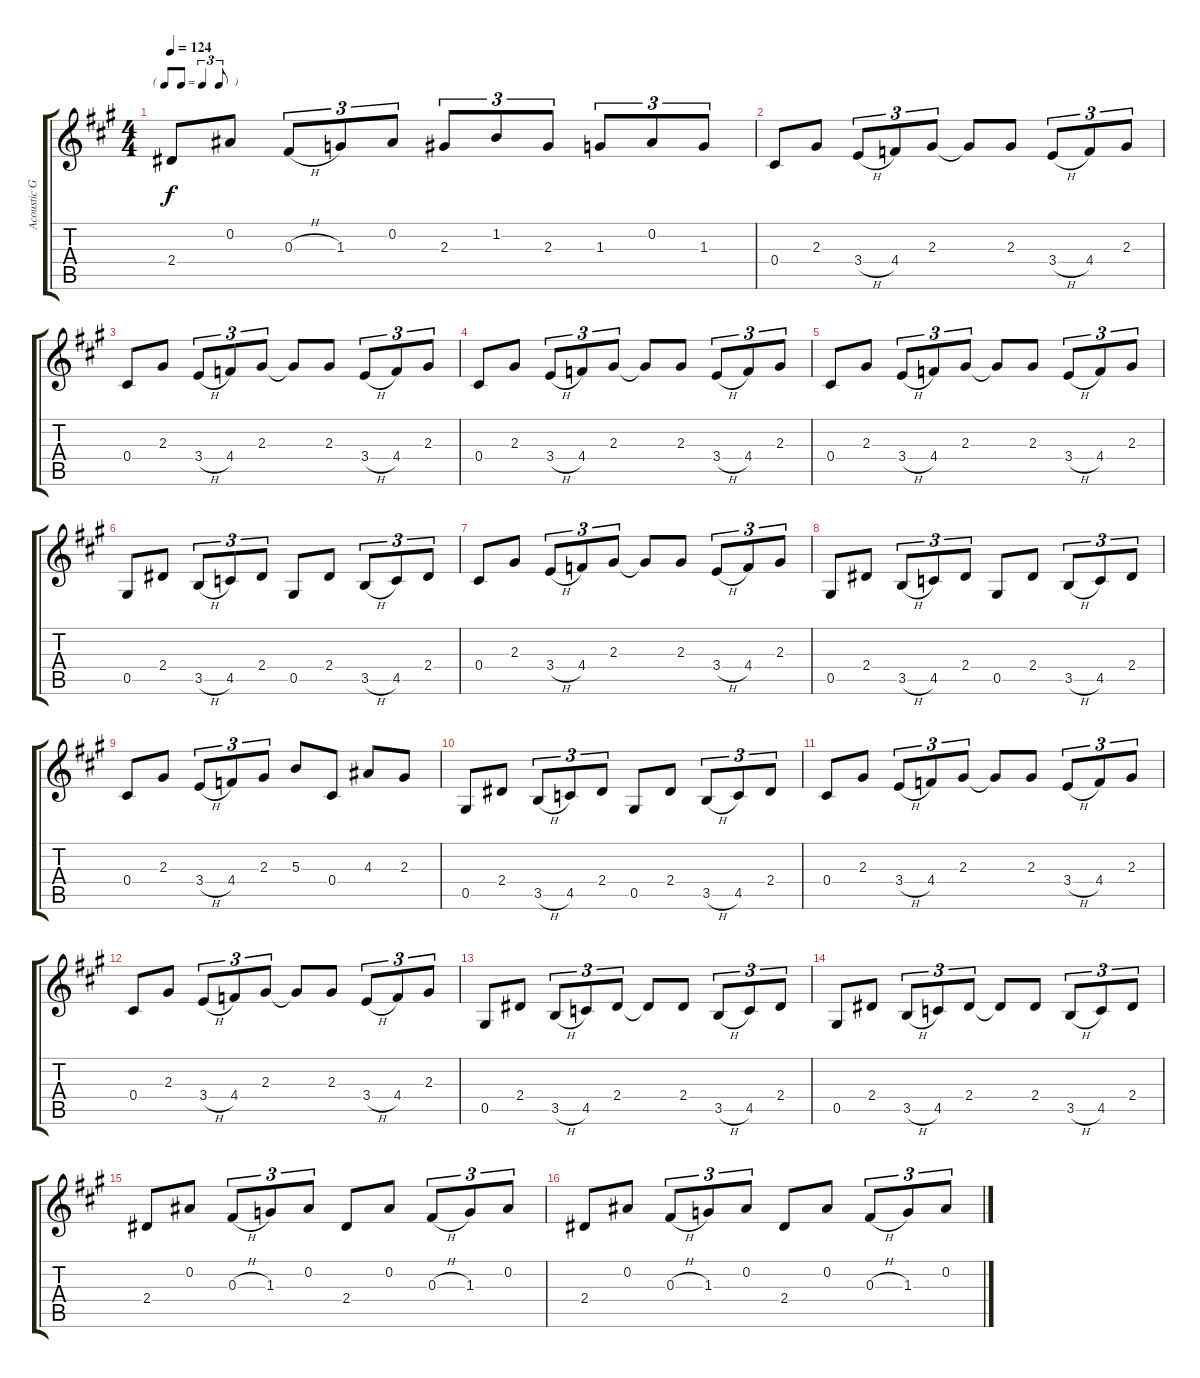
\track ("Acoustic Guitar" "Acoustic G") {instrument acousticguitarsteel}
\staff {score tabs}
\tuning (Eb4 Bb3 Gb3 Db3 Ab2 Eb2) {hide}
\ts (4 4)
\tf triplet8th
\tempo 124
\clef g2
\ks a
2.4.8{dy f} 0.2.8 0.3{h}.8{tu (3 2)} 1.3.8{tu (3 2)} 0.2.8{tu (3 2)} 2.3.8{tu (3 2)} 1.2.8{tu (3 2)} 2.3.8{tu (3 2)} 1.3.8{tu (3 2)} 0.2.8{tu (3 2)} 1.3.8{tu (3 2)} |
0.4.8 2.3.8 3.4{h}.8{tu (3 2)} 4.4.8{tu (3 2)} 2.3.8{tu (3 2)} 2.3{t}.8 2.3.8 3.4{h}.8{tu (3 2)} 4.4.8{tu (3 2)} 2.3.8{tu (3 2)} |
0.4.8 2.3.8 3.4{h}.8{tu (3 2)} 4.4.8{tu (3 2)} 2.3.8{tu (3 2)} 2.3{t}.8 2.3.8 3.4{h}.8{tu (3 2)} 4.4.8{tu (3 2)} 2.3.8{tu (3 2)} |
0.4.8 2.3.8 3.4{h}.8{tu (3 2)} 4.4.8{tu (3 2)} 2.3.8{tu (3 2)} 2.3{t}.8 2.3.8 3.4{h}.8{tu (3 2)} 4.4.8{tu (3 2)} 2.3.8{tu (3 2)} |
0.4.8 2.3.8 3.4{h}.8{tu (3 2)} 4.4.8{tu (3 2)} 2.3.8{tu (3 2)} 2.3{t}.8 2.3.8 3.4{h}.8{tu (3 2)} 4.4.8{tu (3 2)} 2.3.8{tu (3 2)} |
0.5.8 2.4.8 3.5{h}.8{tu (3 2)} 4.5.8{tu (3 2)} 2.4.8{tu (3 2)} 0.5.8 2.4.8 3.5{h}.8{tu (3 2)} 4.5.8{tu (3 2)} 2.4.8{tu (3 2)} |
0.4.8 2.3.8 3.4{h}.8{tu (3 2)} 4.4.8{tu (3 2)} 2.3.8{tu (3 2)} 2.3{t}.8 2.3.8 3.4{h}.8{tu (3 2)} 4.4.8{tu (3 2)} 2.3.8{tu (3 2)} |
0.5.8 2.4.8 3.5{h}.8{tu (3 2)} 4.5.8{tu (3 2)} 2.4.8{tu (3 2)} 0.5.8 2.4.8 3.5{h}.8{tu (3 2)} 4.5.8{tu (3 2)} 2.4.8{tu (3 2)} |
0.4.8 2.3.8 3.4{h}.8{tu (3 2)} 4.4.8{tu (3 2)} 2.3.8{tu (3 2)} 5.3.8 0.4.8 4.3.8 2.3.8 |
0.5.8 2.4.8 3.5{h}.8{tu (3 2)} 4.5.8{tu (3 2)} 2.4.8{tu (3 2)} 0.5.8 2.4.8 3.5{h}.8{tu (3 2)} 4.5.8{tu (3 2)} 2.4.8{tu (3 2)} |
0.4.8 2.3.8 3.4{h}.8{tu (3 2)} 4.4.8{tu (3 2)} 2.3.8{tu (3 2)} 2.3{t}.8 2.3.8 3.4{h}.8{tu (3 2)} 4.4.8{tu (3 2)} 2.3.8{tu (3 2)} |
0.4.8 2.3.8 3.4{h}.8{tu (3 2)} 4.4.8{tu (3 2)} 2.3.8{tu (3 2)} 2.3{t}.8 2.3.8 3.4{h}.8{tu (3 2)} 4.4.8{tu (3 2)} 2.3.8{tu (3 2)} |
0.5.8 2.4.8 3.5{h}.8{tu (3 2)} 4.5.8{tu (3 2)} 2.4.8{tu (3 2)} 2.4{t}.8 2.4.8 3.5{h}.8{tu (3 2)} 4.5.8{tu (3 2)} 2.4.8{tu (3 2)} |
0.5.8 2.4.8 3.5{h}.8{tu (3 2)} 4.5.8{tu (3 2)} 2.4.8{tu (3 2)} 2.4{t}.8 2.4.8 3.5{h}.8{tu (3 2)} 4.5.8{tu (3 2)} 2.4.8{tu (3 2)} |
2.4.8 0.2.8 0.3{h}.8{tu (3 2)} 1.3.8{tu (3 2)} 0.2.8{tu (3 2)} 2.4.8 0.2.8 0.3{h}.8{tu (3 2)} 1.3.8{tu (3 2)} 0.2.8{tu (3 2)} |
2.4.8 0.2.8 0.3{h}.8{tu (3 2)} 1.3.8{tu (3 2)} 0.2.8{tu (3 2)} 2.4.8 0.2.8 0.3{h}.8{tu (3 2)} 1.3.8{tu (3 2)} 0.2.8{tu (3 2)}
